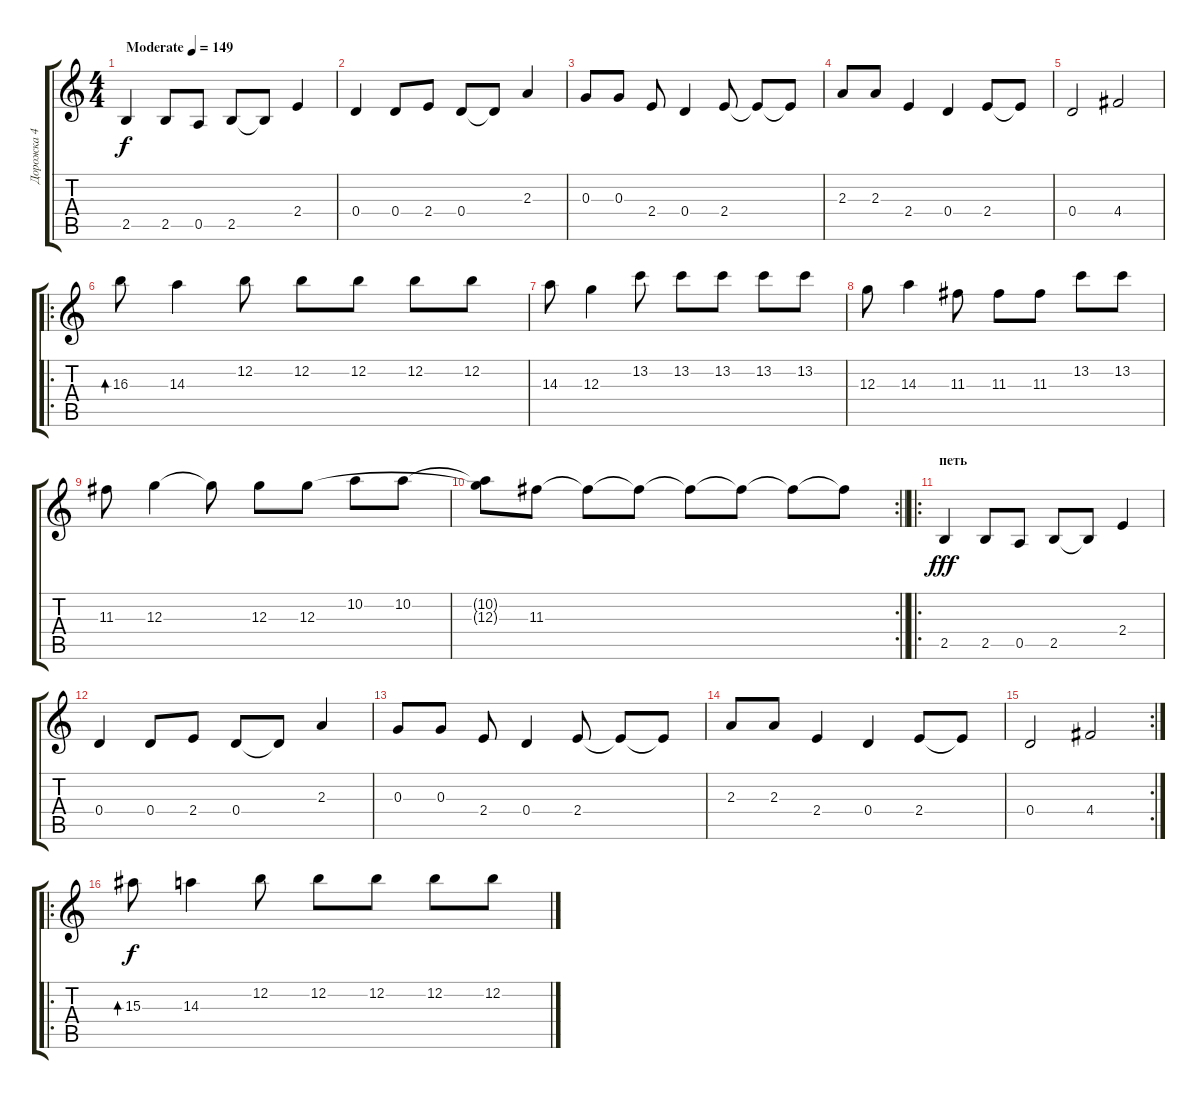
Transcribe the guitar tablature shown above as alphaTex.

\track ("Дорожка 4" "Дорожка 4") {instrument electricguitarjazz}
\staff {score tabs}
\tuning (E4 B3 G3 D3 A2 E2) {hide}
\ts (4 4)
\tempo (149 "Moderate")
\clef g2
\ks c
2.5.4{dy f instrument electricguitarjazz} 2.5.8 0.5.8 2.5.8 2.5{t}.8 2.4.4 |
0.4.4 0.4.8 2.4.8 0.4.8 0.4{t}.8 2.3.4 |
0.3.8 0.3.8 2.4.8 0.4.4 2.4.8 2.4{t}.8 2.4{t}.8 |
2.3.8 2.3.8 2.4.4 0.4.4 2.4.8 2.4{t}.8 |
0.4.2 4.4.2 |
\ro
16.3.8{bd 480} 14.3.4 12.2.8 12.2.8 12.2.8 12.2.8 12.2.8 |
14.3.8 12.3.4 13.2.8 13.2.8 13.2.8 13.2.8 13.2.8 |
12.3.8 14.3.4 11.3.8 11.3.8 11.3.8 13.2.8 13.2.8 |
11.3.8 12.3.4 12.3{t}.8 12.3.8 12.3.8 10.2.8 10.2.8 |
\rc 2
\barLineRight lightlight
(10.2{t} 12.3{t}).8 11.3.8 11.3{t}.8 11.3{t}.8 11.3{t}.8 11.3{t}.8 11.3{t}.8 11.3{t}.8 |
\ro
\section ("" "петь")
2.5.4{dy fff} 2.5.8 0.5.8 2.5.8 2.5{t}.8 2.4.4 |
0.4.4 0.4.8 2.4.8 0.4.8 0.4{t}.8 2.3.4 |
0.3.8 0.3.8 2.4.8 0.4.4 2.4.8 2.4{t}.8 2.4{t}.8 |
2.3.8 2.3.8 2.4.4 0.4.4 2.4.8 2.4{t}.8 |
\rc 2
0.4.2 4.4.2 |
\ro
15.3.8{bd 480 dy f} 14.3.4 12.2.8 12.2.8 12.2.8 12.2.8 12.2.8
